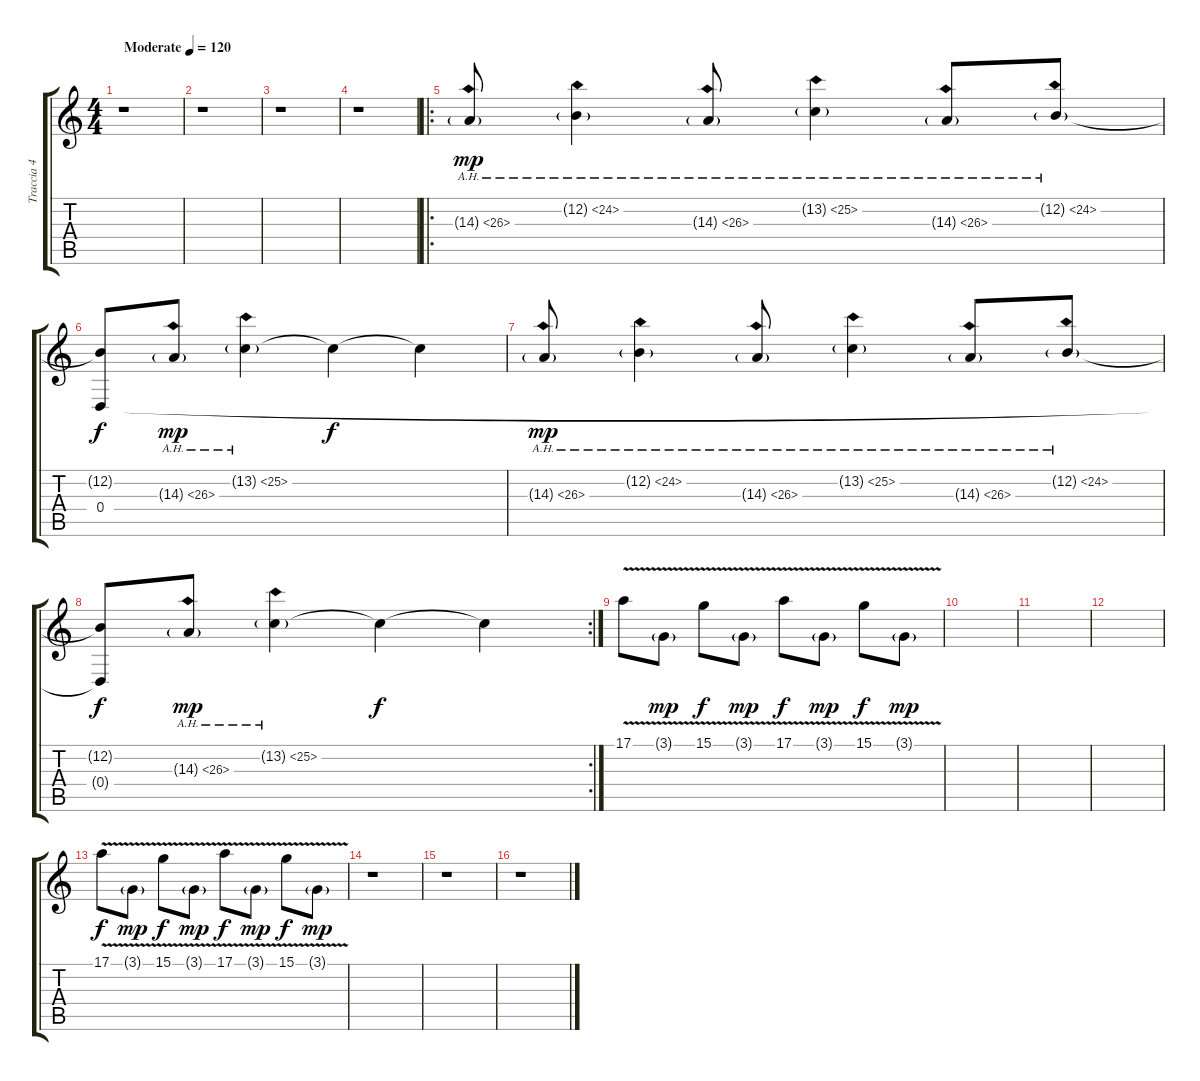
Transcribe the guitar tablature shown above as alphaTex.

\track ("Traccia 4" "Traccia 4") {instrument sopranosax}
\staff {score tabs}
\tuning (E4 B3 G3 D3 A2 E2) {hide}
\ts (4 4)
\tempo (120 "Moderate")
\clef g2
\ks c
r.1{dy mp instrument sopranosax} |
r.1 |
r.1 |
r.1 |
\ro
14.3{ah 12 g}.8 12.2{ah 12 g}.4 14.3{ah 12 g}.8 13.2{ah 12 g}.4 14.3{ah 12 g}.8 12.2{ah 12 g}.8 |
(12.2{t} 0.4).8{dy f} 14.3{ah 12 g}.8{dy mp} 13.2{ah 12 g}.4 13.2{t}.4{dy f} 13.2{t}.4 |
14.3{ah 12 g}.8{dy mp} 12.2{ah 12 g}.4 14.3{ah 12 g}.8 13.2{ah 12 g}.4 14.3{ah 12 g}.8 12.2{ah 12 g}.8 |
\rc 2
(12.2{t} 0.4{t}).8{dy f} 14.3{ah 12 g}.8{dy mp} 13.2{ah 12 g}.4 13.2{t}.4{dy f} 13.2{t}.4 |
17.1{v}.8 3.1{v g}.8{dy mp} 15.1{v}.8{dy f} 3.1{v g}.8{dy mp} 17.1{v}.8{dy f} 3.1{v g}.8{dy mp} 15.1{v}.8{dy f} 3.1{v g}.8{dy mp} |
|
|
|
17.1{v}.8{dy f} 3.1{v g}.8{dy mp} 15.1{v}.8{dy f} 3.1{v g}.8{dy mp} 17.1{v}.8{dy f} 3.1{v g}.8{dy mp} 15.1{v}.8{dy f} 3.1{v g}.8{dy mp} |
r.1 |
r.1 |
r.1
